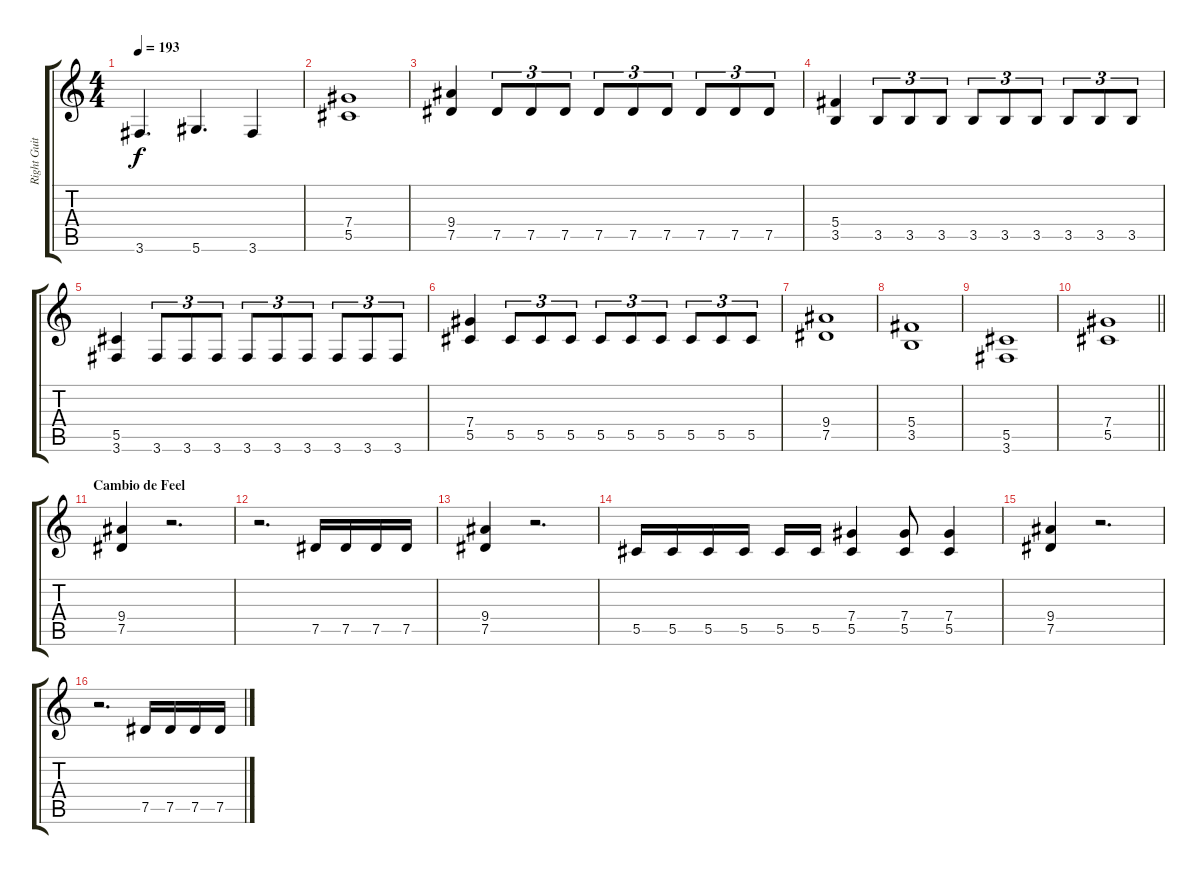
\track ("Right Guitar" "Right Guit") {instrument distortionguitar}
\staff {score tabs}
\tuning (Eb4 Bb3 Gb3 Db3 Ab2 Eb2) {hide}
\ts (4 4)
\tempo 193
\clef g2
\ks c
3.6.4{d dy f} 5.6.4{d} 3.6.4 |
(7.4 5.5).1 |
(9.4 7.5).4 7.5.8{tu (3 2)} 7.5.8{tu (3 2)} 7.5.8{tu (3 2)} 7.5.8{tu (3 2)} 7.5.8{tu (3 2)} 7.5.8{tu (3 2)} 7.5.8{tu (3 2)} 7.5.8{tu (3 2)} 7.5.8{tu (3 2)} |
(5.4 3.5).4 3.5.8{tu (3 2)} 3.5.8{tu (3 2)} 3.5.8{tu (3 2)} 3.5.8{tu (3 2)} 3.5.8{tu (3 2)} 3.5.8{tu (3 2)} 3.5.8{tu (3 2)} 3.5.8{tu (3 2)} 3.5.8{tu (3 2)} |
(5.5 3.6).4 3.6.8{tu (3 2)} 3.6.8{tu (3 2)} 3.6.8{tu (3 2)} 3.6.8{tu (3 2)} 3.6.8{tu (3 2)} 3.6.8{tu (3 2)} 3.6.8{tu (3 2)} 3.6.8{tu (3 2)} 3.6.8{tu (3 2)} |
(7.4 5.5).4 5.5.8{tu (3 2)} 5.5.8{tu (3 2)} 5.5.8{tu (3 2)} 5.5.8{tu (3 2)} 5.5.8{tu (3 2)} 5.5.8{tu (3 2)} 5.5.8{tu (3 2)} 5.5.8{tu (3 2)} 5.5.8{tu (3 2)} |
(9.4 7.5).1 |
(5.4 3.5).1 |
(5.5 3.6).1 |
\barLineRight lightlight
(7.4 5.5).1 |
\section ("" "Cambio de Feel")
(9.4 7.5).4 r.2{d} |
r.2{d} 7.5.16 7.5.16 7.5.16 7.5.16 |
(9.4 7.5).4 r.2{d} |
5.5.16 5.5.16 5.5.16 5.5.16 5.5.16 5.5.16 (7.4 5.5).4 (7.4 5.5).8 (7.4 5.5).4 |
(9.4 7.5).4 r.2{d} |
r.2{d} 7.5.16 7.5.16 7.5.16 7.5.16
